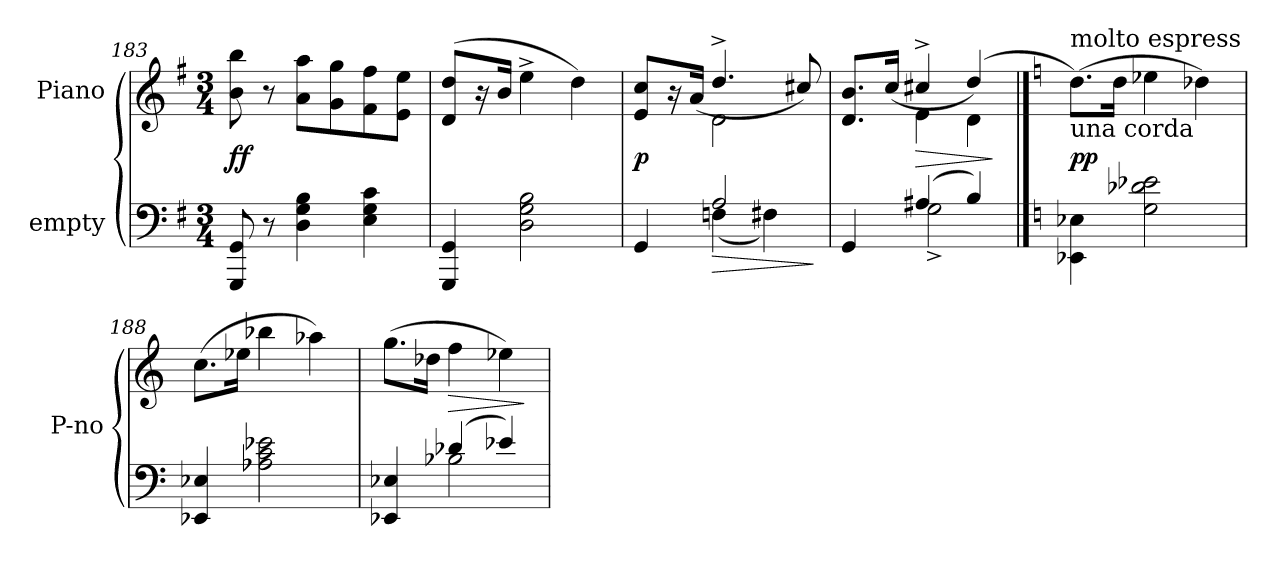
**kern	**dynam	**kern	**dynam
*part2	*part2	*part1	*part1
*staff2	*staff2	*staff1	*staff1
*I"empty	*	*I"Piano	*
*	*	*I'P-no	*
!!LO:LB:g=z
*clefF4	*	*clefG2	*
*k[f#]	*	*k[f#]	*
*M3/4	*	*M3/4	*
=183	=183	=183	=183
8GGG/ 8GG/	.	8b\ 8bb\	ff
8r	.	8r	.
4D\ 4G\ 4B\	.	8a\ 8aa\L	.
.	.	8g\ 8gg\	.
4E\ 4G\ 4c\	.	8f#\ 8ff#\	.
.	.	8e\ 8ee\J	.
=184	=184	=184	=184
4GGG/ 4GG/	.	(8d/ 8dd/L	.
.	.	16r	.
.	.	16b/Jk	.
2D\ 2G\ 2B\	.	4ee^\	.
.	.	4dd\)	.
=185	=185	=185	=185
*^	*	*^	*
4GG/	4ryy	.	8e/ 8cc/L	4ryy	p
.	.	.	16r	.	.
.	.	.	(16a/Jk	.	.
!	!	!LO:HP:b	!	!	!
2A/	(4Fn\	>	4.dd^/	2d\	.
.	4F#X\)	.	.	.	.
.	.	.	8cc#X/)	.	.
*v	*v	*	*	*	*
*	*	*v	*v	*
.	]	.	.
=186	=186	=186	=186
*^	*	*^	*
4GG/	4ryy	.	8.d/ 8.b/L	4ryy	.
.	.	.	(16cc/Jk	.	.
!	!	!	!	!	!LO:HP:b
(4A#X/	2G^\	.	4cc#X^/	4e\	>
4B/)	.	.	(4dd/)	4d\	.
*v	*v	*	*	*	*
*	*	*v	*v	*
.	.	.	]
==187	==187	==187	==187
*k[]	*	*k[]	*
!	!	!LO:TX:b:t=una corda	!
!	!	!LO:TX:a:t=molto espress	!
4EE-X\ 4E-X\	.	(8.dd\L)	pp
.	.	16dd\Jk	.
2G\ 2d-X\ 2e-X\	.	4ee-X\	.
.	.	4dd-X\)	.
=188	=188	=188	=188
4EE-X/ 4E-X/	.	(8.cc\L	.
.	.	16ee-X\Jk	.
2A-X\ 2c\ 2e-X\	.	4bb-X\	.
.	.	4aa-X\)	.
=189	=189	=189	=189
*^	*	*	*
4EE-X/ 4E-X/	4ryy	.	(8.gg\L	.
.	.	.	16dd-X\Jk	.
!	!	!	!	!LO:HP:b
(4d-X/	2B-X\	.	4ff\	>
4e-X/)	.	.	4ee-X\)	.
*v	*v	*	*	*
.	.	.	]
=	=	=	=
*-	*-	*-	*-
